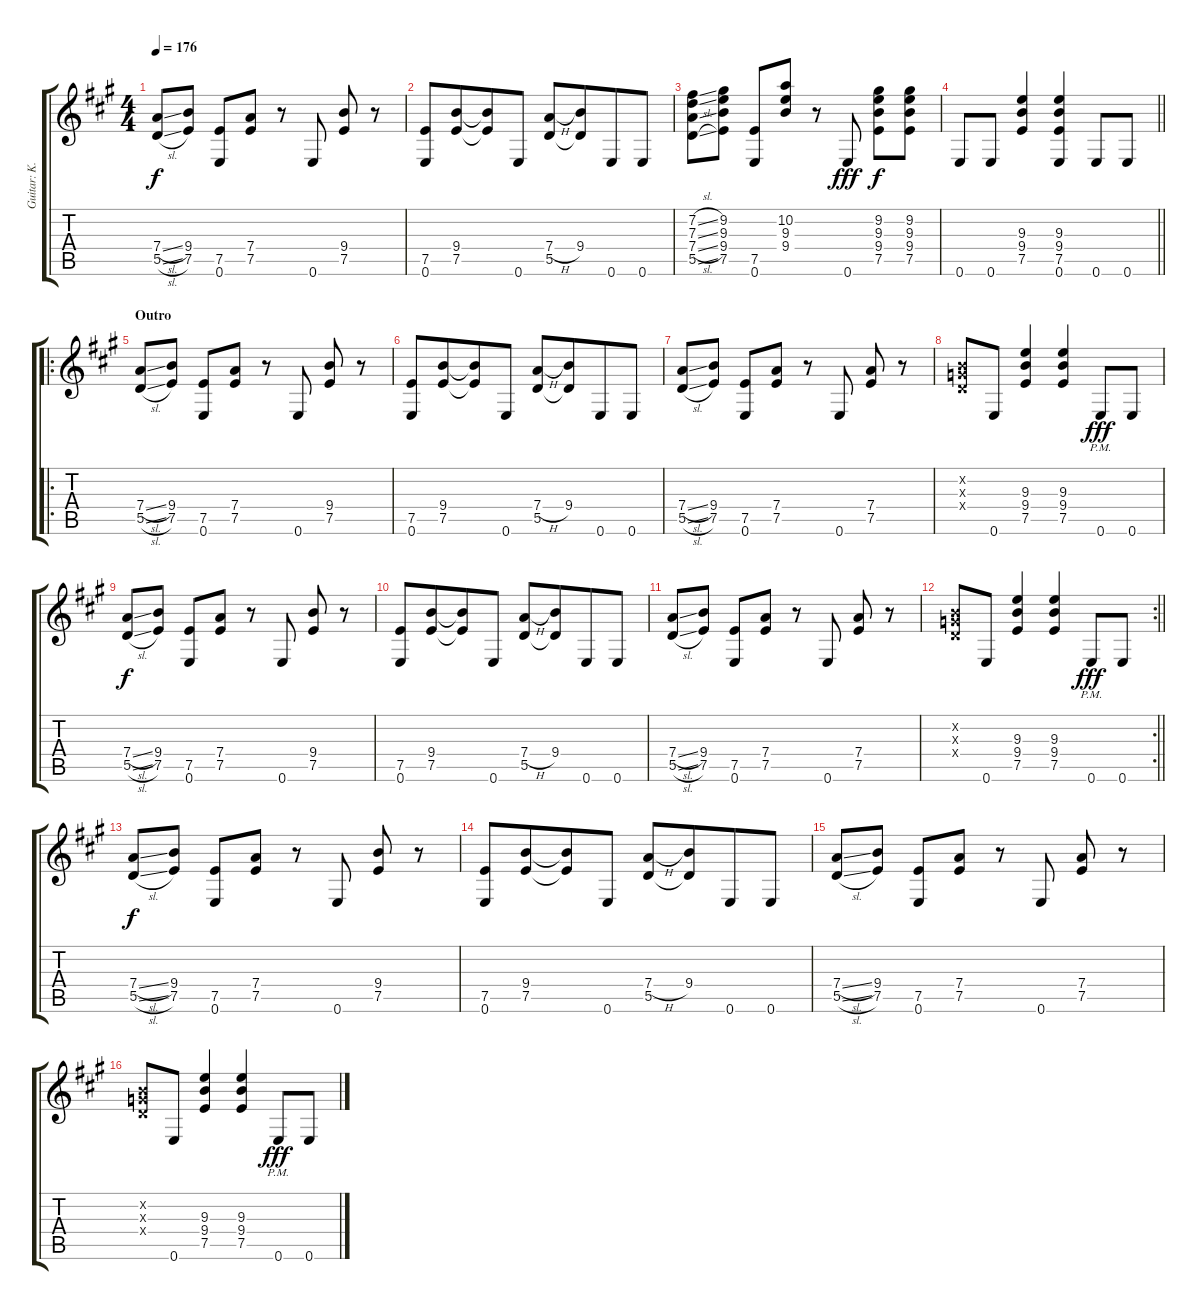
\track ("Guitar: K.K." "Guitar: K.") {instrument overdrivenguitar}
\staff {score tabs}
\tuning (E4 B3 G3 D3 A2 E2) {hide}
\ts (4 4)
\tempo 176
\clef g2
\ks a
(7.4{sl} 5.5{sl}).8{dy f} (9.4 7.5).8 (7.5 0.6).8 (7.4 7.5).8 r.8 0.6.8 (9.4 7.5).8 r.8 |
(7.5 0.6).8 (9.4 7.5).8{beam merge} (9.4{t} 7.5{t}).8 0.6.8{beam split} (7.4{h} 5.5).8{beam merge} (9.4 5.5{t}).8{beam merge} 0.6.8 0.6.8 |
(7.2{sl} 7.3{sl} 7.4{sl} 5.5{sl}).8 (9.2 9.3 9.4 7.5).8 (7.5 0.6).8 (10.2 9.3 9.4).8 r.8 0.6.8{dy fff} (9.2 9.3 9.4 7.5).8{dy f} (9.2 9.3 9.4 7.5).8 |
\barLineRight lightlight
0.6.8 0.6.8 (9.3 9.4 7.5).4 (9.3 9.4 7.5 0.6).4 0.6.8 0.6.8 |
\ro
\section ("" "Outro")
(7.4{sl} 5.5{sl}).8 (9.4 7.5).8 (7.5 0.6).8 (7.4 7.5).8 r.8 0.6.8 (9.4 7.5).8 r.8 |
(7.5 0.6).8 (9.4 7.5).8{beam merge} (9.4{t} 7.5{t}).8 0.6.8{beam split} (7.4{h} 5.5).8{beam merge} (9.4 5.5{t}).8{beam merge} 0.6.8 0.6.8 |
(7.4{sl} 5.5{sl}).8 (9.4 7.5).8 (7.5 0.6).8 (7.4 7.5).8 r.8 0.6.8 (7.4 7.5).8 r.8 |
(0.2{x} 0.3{x} 0.4{x}).8 0.6.8 (9.3 9.4 7.5).4 (9.3 9.4 7.5).4 0.6{pm}.8{dy fff} 0.6.8 |
(7.4{sl} 5.5{sl}).8{dy f} (9.4 7.5).8 (7.5 0.6).8 (7.4 7.5).8 r.8 0.6.8 (9.4 7.5).8 r.8 |
(7.5 0.6).8 (9.4 7.5).8{beam merge} (9.4{t} 7.5{t}).8 0.6.8{beam split} (7.4{h} 5.5).8{beam merge} (9.4 5.5{t}).8{beam merge} 0.6.8 0.6.8 |
(7.4{sl} 5.5{sl}).8 (9.4 7.5).8 (7.5 0.6).8 (7.4 7.5).8 r.8 0.6.8 (7.4 7.5).8 r.8 |
\rc 2
\barLineRight lightlight
(0.2{x} 0.3{x} 0.4{x}).8 0.6.8 (9.3 9.4 7.5).4 (9.3 9.4 7.5).4 0.6{pm}.8{dy fff} 0.6.8 |
(7.4{sl} 5.5{sl}).8{dy f} (9.4 7.5).8 (7.5 0.6).8 (7.4 7.5).8 r.8 0.6.8 (9.4 7.5).8 r.8 |
(7.5 0.6).8 (9.4 7.5).8{beam merge} (9.4{t} 7.5{t}).8 0.6.8{beam split} (7.4{h} 5.5).8{beam merge} (9.4 5.5{t}).8{beam merge} 0.6.8 0.6.8 |
(7.4{sl} 5.5{sl}).8 (9.4 7.5).8 (7.5 0.6).8 (7.4 7.5).8 r.8 0.6.8 (7.4 7.5).8 r.8 |
(0.2{x} 0.3{x} 0.4{x}).8 0.6.8 (9.3 9.4 7.5).4 (9.3 9.4 7.5).4 0.6{pm}.8{dy fff} 0.6.8
